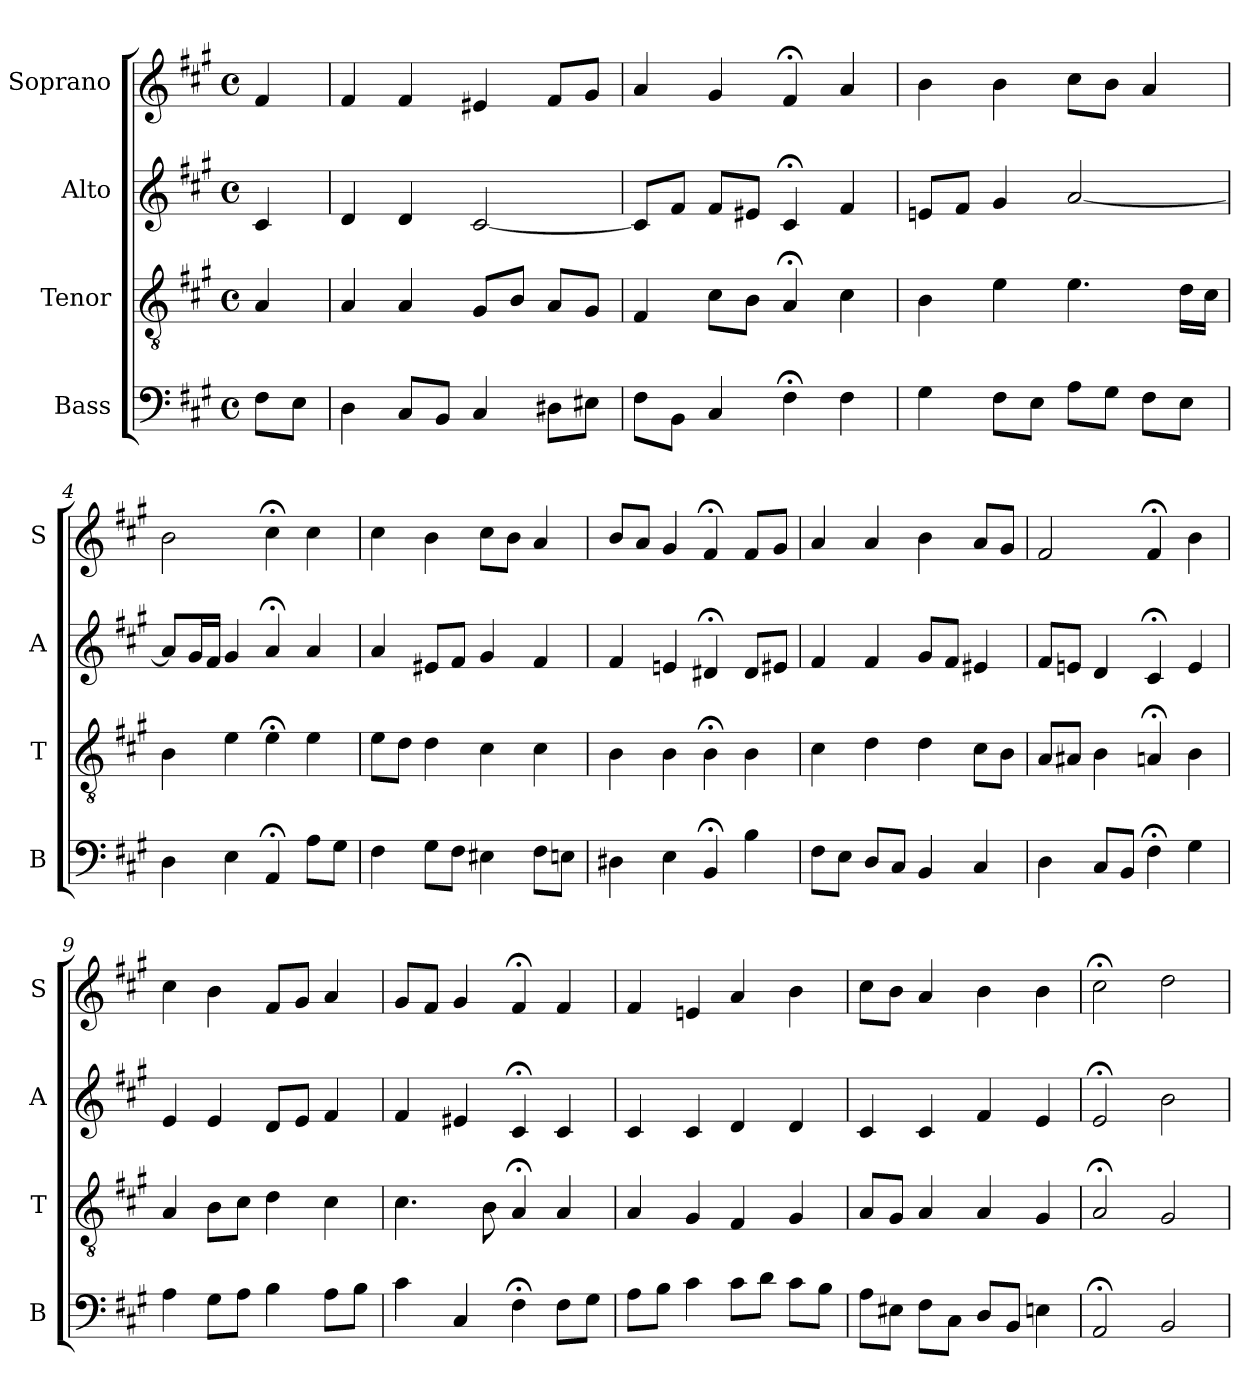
**kern	**kern	**kern	**kern
*part4	*part3	*part2	*part1
*staff4	*staff3	*staff2	*staff1
*I"Bass	*I"Tenor	*I"Alto	*I"Soprano
*I'B	*I'T	*I'A	*I'S
*clefF4	*clefGv2	*clefG2	*clefG2
*k[f#c#g#]	*k[f#c#g#]	*k[f#c#g#]	*k[f#c#g#]
*f#:	*f#:	*f#:	*f#:
*M4/4	*M4/4	*M4/4	*M4/4
*met(c)	*met(c)	*met(c)	*met(c)
*MM100	*MM100	*MM100	*MM100
=	=	=	=
8F#L	4A	4c#	4f#
8EJ	.	.	.
=1	=1	=1	=1
4D	4A	4d	4f#
8C#L	4A	4d	4f#
8BBJ	.	.	.
4C#	8G#L	[2c#	4e#X
.	8BJ	.	.
8D#XL	8AL	.	8f#L
8E#XJ	8G#J	.	8g#J
=2	=2	=2	=2
8F#L	4F#	8c#L]	4a
8BBJ	.	8f#J	.
4C#	8c#L	8f#L	4g#
.	8BJ	8e#XJ	.
4F#;<	4A;<	4c#;<	4f#;<
4F#	4c#	4f#	4a
=3	=3	=3	=3
4G#	4B	8enL	4b
.	.	8f#J	.
8F#L	4e	4g#	4b
8EJ	.	.	.
8AL	4.e	[2a	8cc#L
8G#J	.	.	8bJ
8F#L	.	.	4a
8EJ	16dLL	.	.
.	16c#JJ	.	.
=4	=4	=4	=4
4D	4B	8aL]	2b
.	.	16g#L	.
.	.	16f#JJ	.
4E	4e	4g#	.
4AA;<	4e;<	4a;<	4cc#;<
8AL	4e	4a	4cc#
8G#J	.	.	.
=5	=5	=5	=5
4F#	8eL	4a	4cc#
.	8dJ	.	.
8G#L	4d	8e#XL	4b
8F#J	.	8f#J	.
4E#X	4c#	4g#	8cc#L
.	.	.	8bJ
8F#L	4c#	4f#	4a
8EnJ	.	.	.
=6	=6	=6	=6
4D#X	4B	4f#	8bL
.	.	.	8aJ
4E	4B	4en	4g#
4BB;<	4B;<	4d#X;<	4f#;<
4B	4B	8d#L	8f#L
.	.	8e#XJ	8g#J
=7	=7	=7	=7
8F#L	4c#	4f#	4a
8EJ	.	.	.
8DL	4d	4f#	4a
8C#J	.	.	.
4BB	4d	8g#L	4b
.	.	8f#J	.
4C#	8c#L	4e#X	8aL
.	8BJ	.	8g#J
=8	=8	=8	=8
4D	8AL	8f#L	2f#
.	8A#XJ	8enJ	.
8C#L	4B	4d	.
8BBJ	.	.	.
4F#;<	4An;<	4c#;<	4f#;<
4G#	4B	4e	4b
=9	=9	=9	=9
4A	4A	4e	4cc#
8G#L	8BL	4e	4b
8AJ	8c#J	.	.
4B	4d	8dL	8f#L
.	.	8eJ	8g#J
8AL	4c#	4f#	4a
8BJ	.	.	.
=10	=10	=10	=10
4c#	4.c#	4f#	8g#L
.	.	.	8f#J
4C#	.	4e#X	4g#
.	8B	.	.
4F#;<	4A;<	4c#;<	4f#;<
8F#L	4A	4c#	4f#
8G#J	.	.	.
=11	=11	=11	=11
8AL	4A	4c#	4f#
8BJ	.	.	.
4c#	4G#	4c#	4en
8c#L	4F#	4d	4a
8dJ	.	.	.
8c#L	4G#	4d	4b
8BJ	.	.	.
=12	=12	=12	=12
8AL	8AL	4c#	8cc#L
8E#XJ	8G#J	.	8bJ
8F#L	4A	4c#	4a
8C#J	.	.	.
8DL	4A	4f#	4b
8BBJ	.	.	.
4En	4G#	4e	4b
=13	=13	=13	=13
2AA;<	2A;<	2e;<	2cc#;<
2BB	2G#	2b	2dd
=	=	=	=
*-	*-	*-	*-
